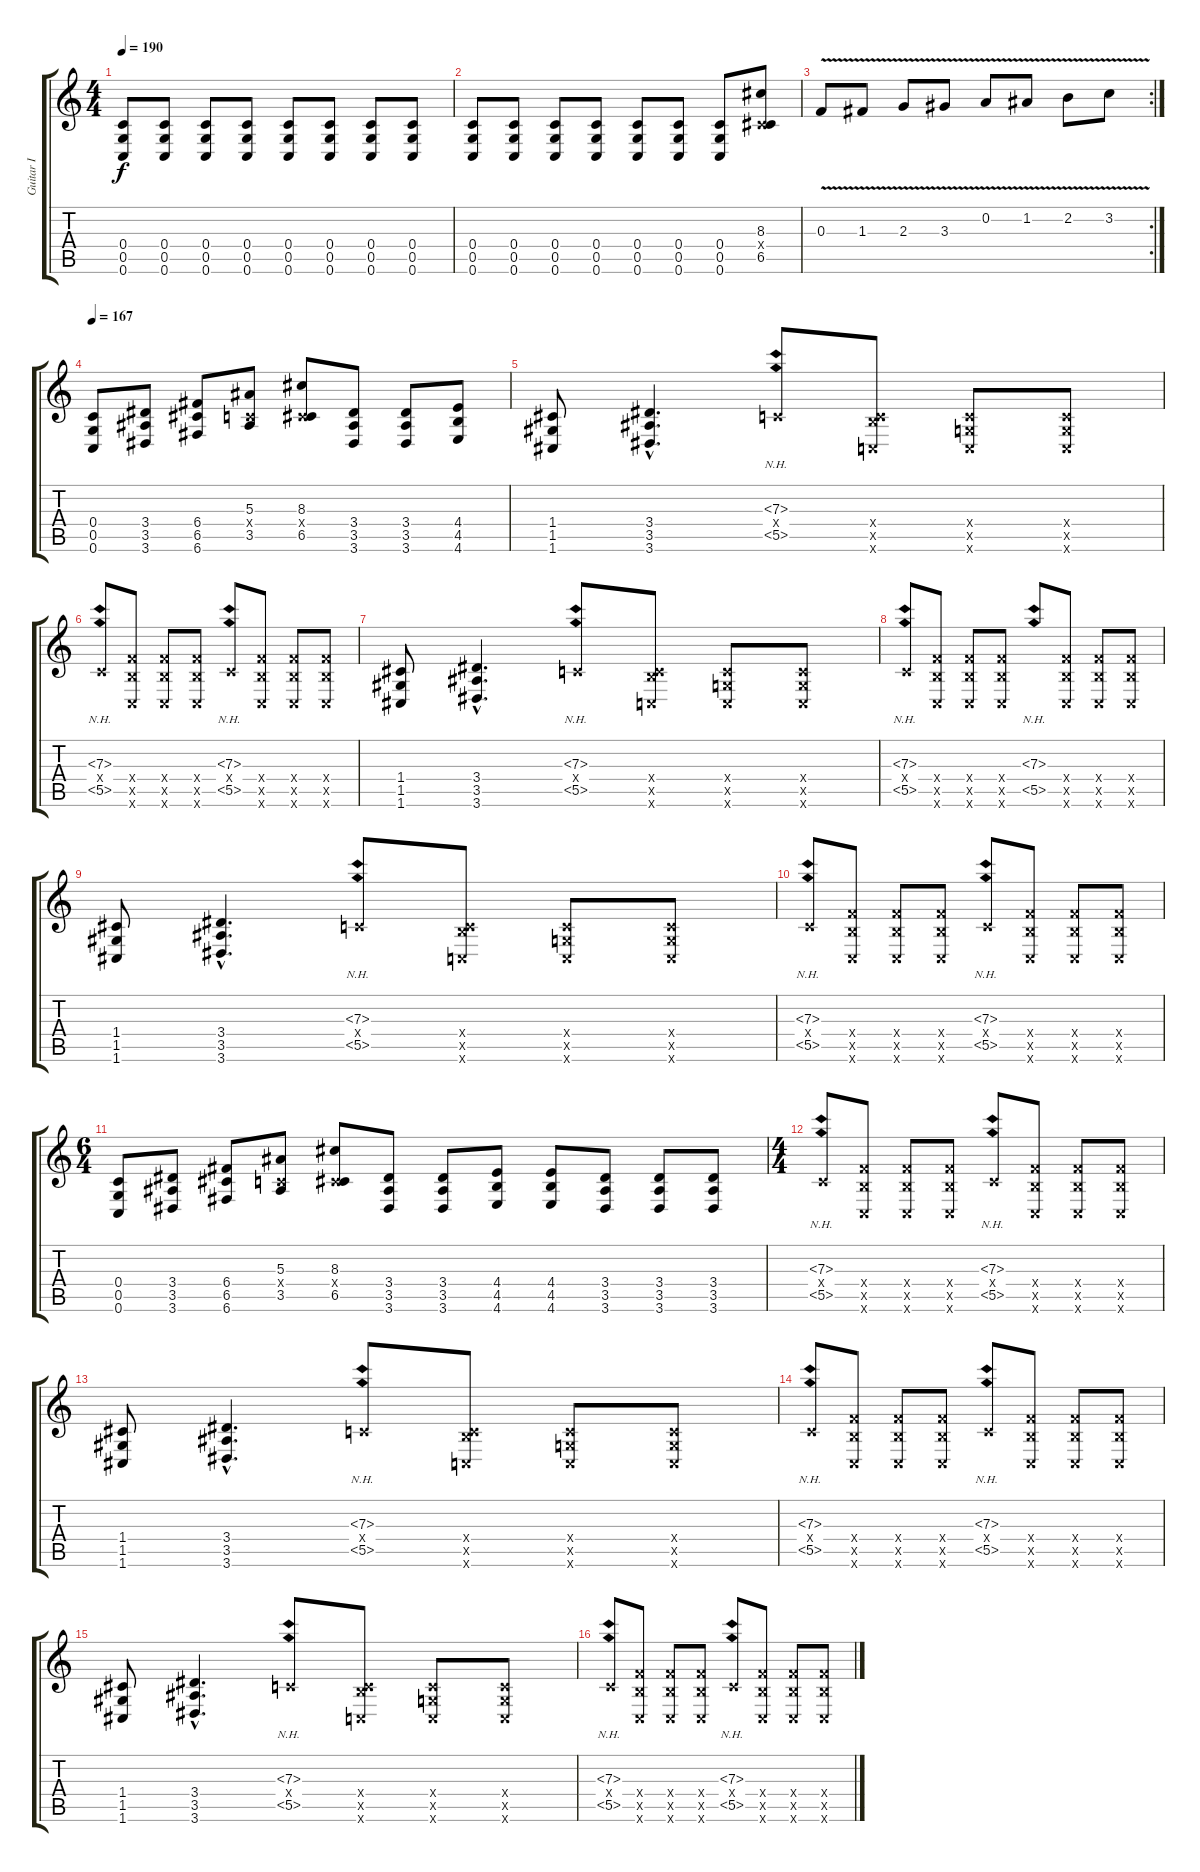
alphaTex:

\track ("Guitar I" "Guitar I") {instrument distortionguitar}
\staff {score tabs}
\tuning (D4 A3 F3 C3 G2 C2) {hide}
\ts (4 4)
\tempo 190
\clef g2
\ks c
(0.4 0.5 0.6).8{dy f} (0.4 0.5 0.6).8 (0.4 0.5 0.6).8 (0.4 0.5 0.6).8 (0.4 0.5 0.6).8 (0.4 0.5 0.6).8 (0.4 0.5 0.6).8 (0.4 0.5 0.6).8 |
(0.4 0.5 0.6).8 (0.4 0.5 0.6).8 (0.4 0.5 0.6).8 (0.4 0.5 0.6).8 (0.4 0.5 0.6).8 (0.4 0.5 0.6).8 (0.4 0.5 0.6).8 (8.3 0.4{x} 6.5).8 |
\rc 2
0.3{v}.8 1.3{v}.8 2.3{v}.8 3.3{v}.8 0.2{v}.8 1.2{v}.8 2.2{v}.8 3.2{v}.8 |
\tempo 167
(0.4 0.5 0.6).8 (3.4 3.5 3.6).8 (6.4 6.5 6.6).8 (5.3 0.4{x} 3.5).8 (8.3 0.4{x} 6.5).8 (3.4 3.5 3.6).8 (3.4 3.5 3.6).8 (4.4 4.5 4.6).8 |
(1.4 1.5 1.6).8 (3.4{hac} 3.5{hac} 3.6{hac}).4{d} (7.3{nh} 0.4{x} 5.5{nh}).8 (0.4{x} 4.5{x} 0.6{x}).8 (0.4{x} 0.5{x} 0.6{x}).8 (0.4{x} 0.5{x} 0.6{x}).8 |
(7.3{nh} 0.4{x} 5.5{nh}).8 (5.4{x} 4.5{x} 0.6{x}).8 (5.4{x} 4.5{x} 0.6{x}).8 (5.4{x} 4.5{x} 0.6{x}).8 (7.3{nh} 0.4{x} 5.5{nh}).8 (5.4{x} 4.5{x} 0.6{x}).8 (5.4{x} 4.5{x} 0.6{x}).8 (5.4{x} 4.5{x} 0.6{x}).8 |
(1.4 1.5 1.6).8 (3.4{hac} 3.5{hac} 3.6{hac}).4{d} (7.3{nh} 0.4{x} 5.5{nh}).8 (0.4{x} 4.5{x} 0.6{x}).8 (0.4{x} 0.5{x} 0.6{x}).8 (0.4{x} 0.5{x} 0.6{x}).8 |
(7.3{nh} 0.4{x} 5.5{nh}).8 (5.4{x} 4.5{x} 0.6{x}).8 (5.4{x} 4.5{x} 0.6{x}).8 (5.4{x} 4.5{x} 0.6{x}).8 (7.3{nh} 5.5{nh}).8 (5.4{x} 4.5{x} 0.6{x}).8 (5.4{x} 4.5{x} 0.6{x}).8 (5.4{x} 4.5{x} 0.6{x}).8 |
(1.4 1.5 1.6).8 (3.4{hac} 3.5{hac} 3.6{hac}).4{d} (7.3{nh} 0.4{x} 5.5{nh}).8 (0.4{x} 4.5{x} 0.6{x}).8 (0.4{x} 0.5{x} 0.6{x}).8 (0.4{x} 0.5{x} 0.6{x}).8 |
(7.3{nh} 0.4{x} 5.5{nh}).8 (5.4{x} 4.5{x} 0.6{x}).8 (5.4{x} 4.5{x} 0.6{x}).8 (5.4{x} 4.5{x} 0.6{x}).8 (7.3{nh} 0.4{x} 5.5{nh}).8 (5.4{x} 4.5{x} 0.6{x}).8 (5.4{x} 4.5{x} 0.6{x}).8 (5.4{x} 4.5{x} 0.6{x}).8 |
\ts (6 4)
(0.4 0.5 0.6).8 (3.4 3.5 3.6).8 (6.4 6.5 6.6).8 (5.3 0.4{x} 3.5).8 (8.3 0.4{x} 6.5).8 (3.4 3.5 3.6).8 (3.4 3.5 3.6).8 (4.4 4.5 4.6).8 (4.4 4.5 4.6).8 (3.4 3.5 3.6).8 (3.4 3.5 3.6).8 (3.4 3.5 3.6).8 |
\ts (4 4)
(7.3{nh} 0.4{x} 5.5{nh}).8 (5.4{x} 4.5{x} 0.6{x}).8 (5.4{x} 4.5{x} 0.6{x}).8 (5.4{x} 4.5{x} 0.6{x}).8 (7.3{nh} 0.4{x} 5.5{nh}).8 (5.4{x} 4.5{x} 0.6{x}).8 (5.4{x} 4.5{x} 0.6{x}).8 (5.4{x} 4.5{x} 0.6{x}).8 |
(1.4 1.5 1.6).8 (3.4{hac} 3.5{hac} 3.6{hac}).4{d} (7.3{nh} 0.4{x} 5.5{nh}).8 (0.4{x} 4.5{x} 0.6{x}).8 (0.4{x} 0.5{x} 0.6{x}).8 (0.4{x} 0.5{x} 0.6{x}).8 |
(7.3{nh} 0.4{x} 5.5{nh}).8 (5.4{x} 4.5{x} 0.6{x}).8 (5.4{x} 4.5{x} 0.6{x}).8 (5.4{x} 4.5{x} 0.6{x}).8 (7.3{nh} 0.4{x} 5.5{nh}).8 (5.4{x} 4.5{x} 0.6{x}).8 (5.4{x} 4.5{x} 0.6{x}).8 (5.4{x} 4.5{x} 0.6{x}).8 |
(1.4 1.5 1.6).8 (3.4{hac} 3.5{hac} 3.6{hac}).4{d} (7.3{nh} 0.4{x} 5.5{nh}).8 (0.4{x} 4.5{x} 0.6{x}).8 (0.4{x} 0.5{x} 0.6{x}).8 (0.4{x} 0.5{x} 0.6{x}).8 |
(7.3{nh} 0.4{x} 5.5{nh}).8 (5.4{x} 4.5{x} 0.6{x}).8 (5.4{x} 4.5{x} 0.6{x}).8 (5.4{x} 4.5{x} 0.6{x}).8 (7.3{nh} 0.4{x} 5.5{nh}).8 (5.4{x} 4.5{x} 0.6{x}).8 (5.4{x} 4.5{x} 0.6{x}).8 (5.4{x} 4.5{x} 0.6{x}).8
